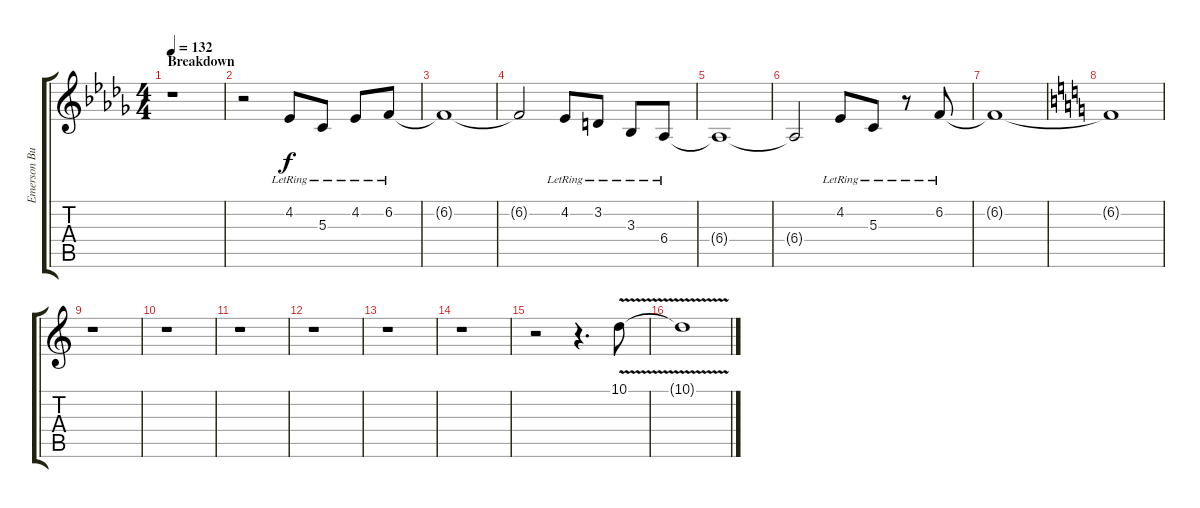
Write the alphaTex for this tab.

\track ("Emerson Burton (Keyboard)" "Emerson Bu") {instrument tremolostrings}
\staff {score tabs}
\tuning (E4 B3 G3 D3 A2 E2) {hide}
\ts (4 4)
\section ("" "Breakdown")
\tempo 132
\clef g2
\ks db
r.1{dy f} |
r.2 4.2{lr}.8 5.3{lr}.8 4.2{lr}.8 6.2{lr}.8 |
6.2{t}.1 |
6.2{t}.2 4.2{lr}.8 3.2{lr}.8 3.3{lr}.8 6.4{lr}.8 |
6.4{t}.1 |
6.4{t}.2 4.2{lr}.8 5.3{lr}.8 r.8 6.2{lr}.8 |
6.2{t}.1 |
\ks c
6.2{t}.1 |
r.1 |
r.1 |
r.1 |
r.1 |
r.1 |
r.1 |
r.2 r.4{d volume 14} 10.1{v}.8 |
10.1{t}.1
